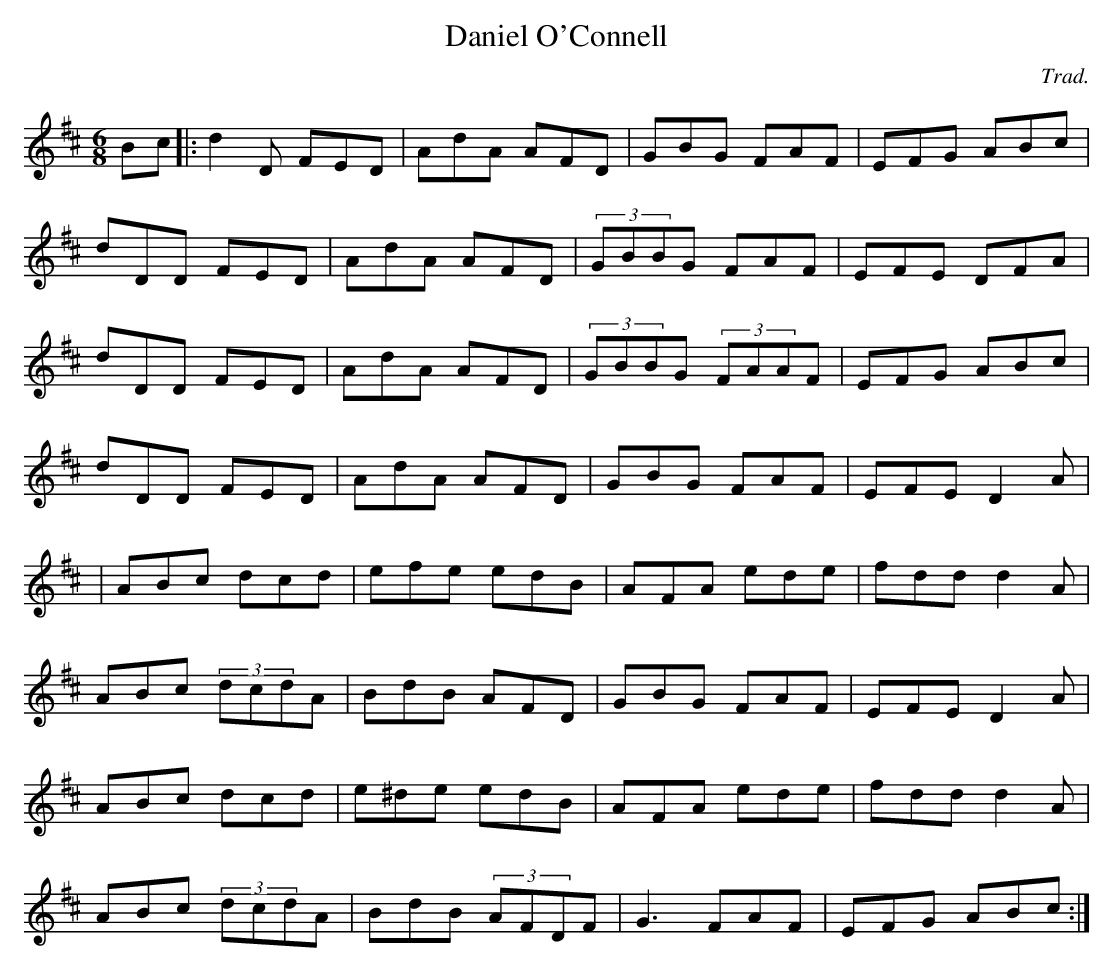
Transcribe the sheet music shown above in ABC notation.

X:1
T:Daniel O'Connell
C:Trad.
M:6/8
K:D
Bc|:d2D FED|AdA AFD|GBG FAF|EFG ABc|
dDD FED|AdA AFD|(3G-BBG FAF|EFE DFA|
dDD FED|AdA AFD|(3G-BBG (3F-AAF|EFG ABc|
dDD FED|AdA AFD|GBG FAF|EFE D2A|
|ABc dcd|efe edB|AFA ede|fdd d2A|
ABc (3dcdA|BdB AFD|GBG FAF|EFE D2A|
ABc dcd|e^de edB|AFA ede|fdd d2A|
ABc (3dcdA|BdB (3AFDF|G3 FAF|EFG ABc:|
